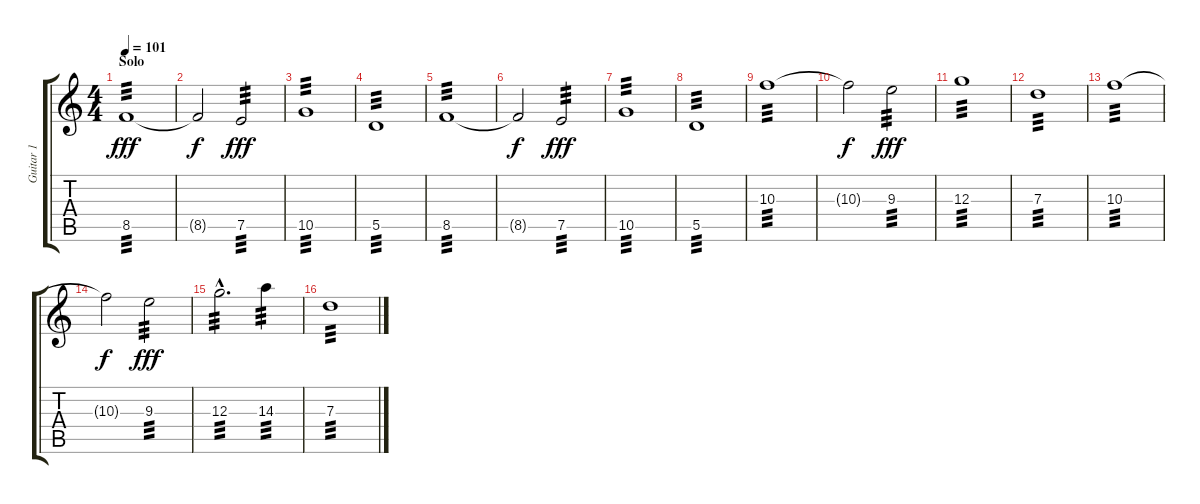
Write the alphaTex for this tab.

\track ("Guitar 1" "Guitar 1") {instrument overdrivenguitar}
\staff {score tabs}
\tuning (E4 B3 G3 D3 A2 E2) {hide}
\ts (4 4)
\section ("" "Solo")
\tempo 101
\clef g2
\ks c
8.5.1{tp 3 dy fff} |
8.5{t}.2{dy f} 7.5.2{tp 3 dy fff} |
10.5.1{tp 3} |
5.5.1{tp 3} |
8.5.1{tp 3} |
8.5{t}.2{dy f} 7.5.2{tp 3 dy fff} |
10.5.1{tp 3} |
5.5.1{tp 3} |
10.3.1{tp 3} |
10.3{t}.2{dy f} 9.3.2{tp 3 dy fff} |
12.3.1{tp 3} |
7.3.1{tp 3} |
10.3.1{tp 3} |
10.3{t}.2{dy f} 9.3.2{tp 3 dy fff} |
12.3{hac}.2{d tp 3} 14.3.4{tp 3} |
7.3.1{tp 3}
